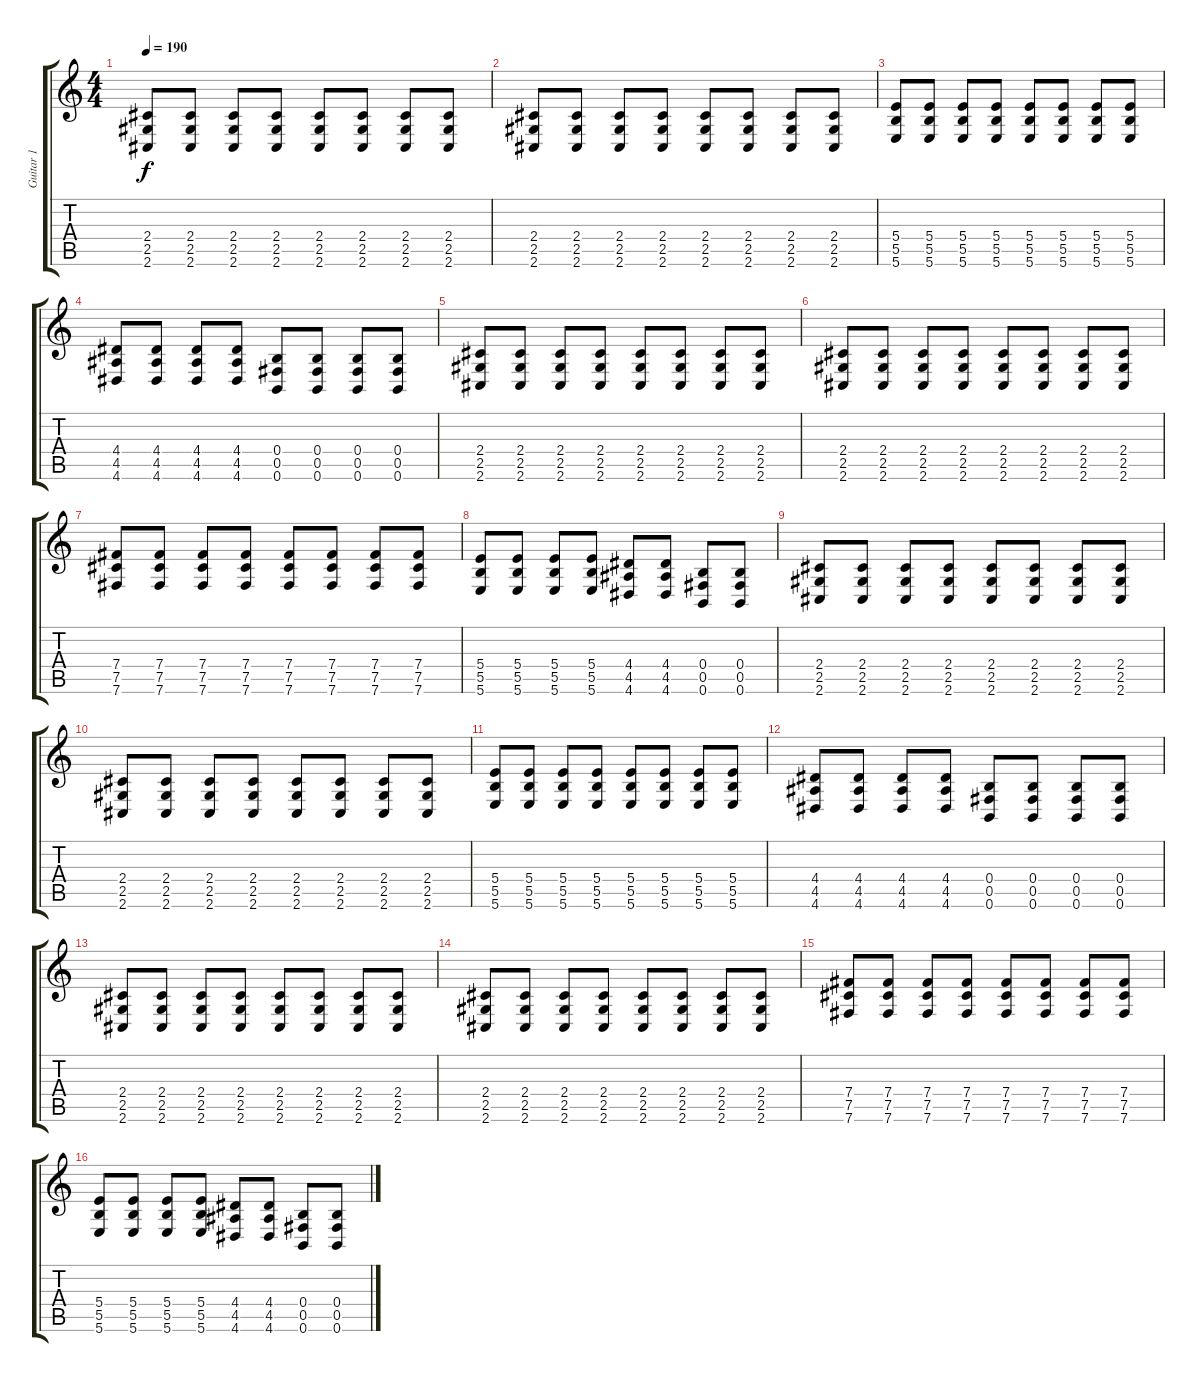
\track ("Guitar 1" "Guitar 1") {instrument distortionguitar}
\staff {score tabs}
\tuning (Db4 Ab3 E3 B2 Gb2 B1) {hide}
\ts (4 4)
\tempo 190
\clef g2
\ks c
(2.4 2.5 2.6).8{dy f} (2.4 2.5 2.6).8 (2.4 2.5 2.6).8 (2.4 2.5 2.6).8 (2.4 2.5 2.6).8 (2.4 2.5 2.6).8 (2.4 2.5 2.6).8 (2.4 2.5 2.6).8 |
(2.4 2.5 2.6).8 (2.4 2.5 2.6).8 (2.4 2.5 2.6).8 (2.4 2.5 2.6).8 (2.4 2.5 2.6).8 (2.4 2.5 2.6).8 (2.4 2.5 2.6).8 (2.4 2.5 2.6).8 |
(5.4 5.5 5.6).8 (5.4 5.5 5.6).8 (5.4 5.5 5.6).8 (5.4 5.5 5.6).8 (5.4 5.5 5.6).8 (5.4 5.5 5.6).8 (5.4 5.5 5.6).8 (5.4 5.5 5.6).8 |
(4.4 4.5 4.6).8 (4.4 4.5 4.6).8 (4.4 4.5 4.6).8 (4.4 4.5 4.6).8 (0.4 0.5 0.6).8 (0.4 0.5 0.6).8 (0.4 0.5 0.6).8 (0.4 0.5 0.6).8 |
(2.4 2.5 2.6).8 (2.4 2.5 2.6).8 (2.4 2.5 2.6).8 (2.4 2.5 2.6).8 (2.4 2.5 2.6).8 (2.4 2.5 2.6).8 (2.4 2.5 2.6).8 (2.4 2.5 2.6).8 |
(2.4 2.5 2.6).8 (2.4 2.5 2.6).8 (2.4 2.5 2.6).8 (2.4 2.5 2.6).8 (2.4 2.5 2.6).8 (2.4 2.5 2.6).8 (2.4 2.5 2.6).8 (2.4 2.5 2.6).8 |
(7.4 7.5 7.6).8 (7.4 7.5 7.6).8 (7.4 7.5 7.6).8 (7.4 7.5 7.6).8 (7.4 7.5 7.6).8 (7.4 7.5 7.6).8 (7.4 7.5 7.6).8 (7.4 7.5 7.6).8 |
(5.4 5.5 5.6).8 (5.4 5.5 5.6).8 (5.4 5.5 5.6).8 (5.4 5.5 5.6).8 (4.4 4.5 4.6).8 (4.4 4.5 4.6).8 (0.4 0.5 0.6).8 (0.4 0.5 0.6).8 |
(2.4 2.5 2.6).8 (2.4 2.5 2.6).8 (2.4 2.5 2.6).8 (2.4 2.5 2.6).8 (2.4 2.5 2.6).8 (2.4 2.5 2.6).8 (2.4 2.5 2.6).8 (2.4 2.5 2.6).8 |
(2.4 2.5 2.6).8 (2.4 2.5 2.6).8 (2.4 2.5 2.6).8 (2.4 2.5 2.6).8 (2.4 2.5 2.6).8 (2.4 2.5 2.6).8 (2.4 2.5 2.6).8 (2.4 2.5 2.6).8 |
(5.4 5.5 5.6).8 (5.4 5.5 5.6).8 (5.4 5.5 5.6).8 (5.4 5.5 5.6).8 (5.4 5.5 5.6).8 (5.4 5.5 5.6).8 (5.4 5.5 5.6).8 (5.4 5.5 5.6).8 |
(4.4 4.5 4.6).8 (4.4 4.5 4.6).8 (4.4 4.5 4.6).8 (4.4 4.5 4.6).8 (0.4 0.5 0.6).8 (0.4 0.5 0.6).8 (0.4 0.5 0.6).8 (0.4 0.5 0.6).8 |
(2.4 2.5 2.6).8 (2.4 2.5 2.6).8 (2.4 2.5 2.6).8 (2.4 2.5 2.6).8 (2.4 2.5 2.6).8 (2.4 2.5 2.6).8 (2.4 2.5 2.6).8 (2.4 2.5 2.6).8 |
(2.4 2.5 2.6).8 (2.4 2.5 2.6).8 (2.4 2.5 2.6).8 (2.4 2.5 2.6).8 (2.4 2.5 2.6).8 (2.4 2.5 2.6).8 (2.4 2.5 2.6).8 (2.4 2.5 2.6).8 |
(7.4 7.5 7.6).8 (7.4 7.5 7.6).8 (7.4 7.5 7.6).8 (7.4 7.5 7.6).8 (7.4 7.5 7.6).8 (7.4 7.5 7.6).8 (7.4 7.5 7.6).8 (7.4 7.5 7.6).8 |
(5.4 5.5 5.6).8 (5.4 5.5 5.6).8 (5.4 5.5 5.6).8 (5.4 5.5 5.6).8 (4.4 4.5 4.6).8 (4.4 4.5 4.6).8 (0.4 0.5 0.6).8 (0.4 0.5 0.6).8
